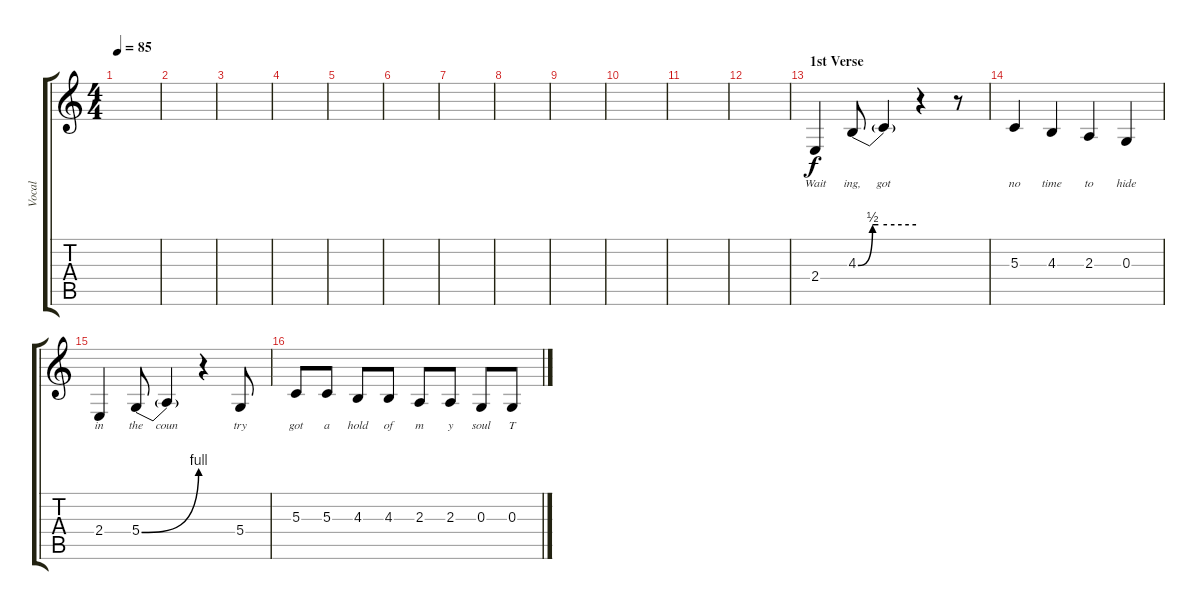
\track ("Vocal" "Vocal") {instrument altosax}
\staff {score tabs}
\tuning (E4 B3 G3 D3 A2 E2) {hide}
\ts (4 4)
\tempo 85
\clef g2
\ks c
|
|
|
|
|
|
|
|
|
|
|
|
\section ("" "1st Verse")
2.4.4{lyrics (0 "Wait") lyrics (1 "") lyrics (2 "") lyrics (3 "") lyrics (4 "")} 4.3{be (custom 0 0 15 2 21 2 30 2 60 2)}.8{lyrics (0 "ing,") lyrics (1 "") lyrics (2 "") lyrics (3 "") lyrics (4 "")} 4.3{t}.4{lyrics (0 "got") lyrics (1 "") lyrics (2 "") lyrics (3 "") lyrics (4 "")} r.4 r.8 |
5.3.4{lyrics (0 "no") lyrics (1 "") lyrics (2 "") lyrics (3 "") lyrics (4 "")} 4.3.4{lyrics (0 "time") lyrics (1 "") lyrics (2 "") lyrics (3 "") lyrics (4 "")} 2.3.4{lyrics (0 "to") lyrics (1 "") lyrics (2 "") lyrics (3 "") lyrics (4 "")} 0.3.4{lyrics (0 "hide") lyrics (1 "") lyrics (2 "") lyrics (3 "") lyrics (4 "")} |
2.4.4{lyrics (0 "in") lyrics (1 "") lyrics (2 "") lyrics (3 "") lyrics (4 "")} 5.4{be (bend 0 0 60 4)}.8{lyrics (0 "the") lyrics (1 "") lyrics (2 "") lyrics (3 "") lyrics (4 "")} 5.4{t}.4{lyrics (0 "coun") lyrics (1 "") lyrics (2 "") lyrics (3 "") lyrics (4 "")} r.4 5.4.8{lyrics (0 "try") lyrics (1 "") lyrics (2 "") lyrics (3 "") lyrics (4 "")} |
5.3.8{lyrics (0 "got") lyrics (1 "") lyrics (2 "") lyrics (3 "") lyrics (4 "")} 5.3.8{lyrics (0 "a") lyrics (1 "") lyrics (2 "") lyrics (3 "") lyrics (4 "")} 4.3.8{lyrics (0 "hold") lyrics (1 "") lyrics (2 "") lyrics (3 "") lyrics (4 "")} 4.3.8{lyrics (0 "of") lyrics (1 "") lyrics (2 "") lyrics (3 "") lyrics (4 "")} 2.3.8{lyrics (0 "m") lyrics (1 "") lyrics (2 "") lyrics (3 "") lyrics (4 "")} 2.3.8{lyrics (0 "y") lyrics (1 "") lyrics (2 "") lyrics (3 "") lyrics (4 "")} 0.3.8{lyrics (0 "soul") lyrics (1 "") lyrics (2 "") lyrics (3 "") lyrics (4 "")} 0.3.8{lyrics (0 "T") lyrics (1 "") lyrics (2 "") lyrics (3 "") lyrics (4 "")}
